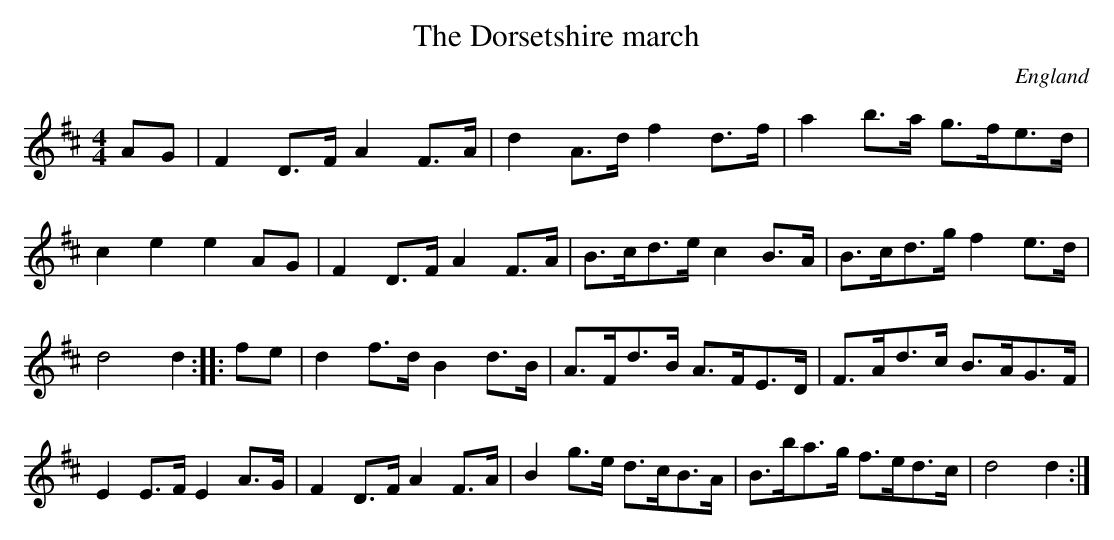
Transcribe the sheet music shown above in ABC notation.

X:1
T:Dorsetshire march, The
O:England
M:4/4
K:D
AG |\
F2D>F A2F>A | d2A>d f2d>f | \
a2b>a g>fe>d | c2e2 e2AG | \
F2D>F A2F>A | B>cd>e c2B>A | \
B>cd>g f2e>d | d4 d2::\
fe |\
d2f>d B2d>B | A>Fd>B A>FE>D | \
F>Ad>c B>AG>F | E2E>F E2A>G |\
F2D>F A2F>A | B2g>e d>cB>A | \
B>ba>g f>ed>c | d4 d2 :|**
